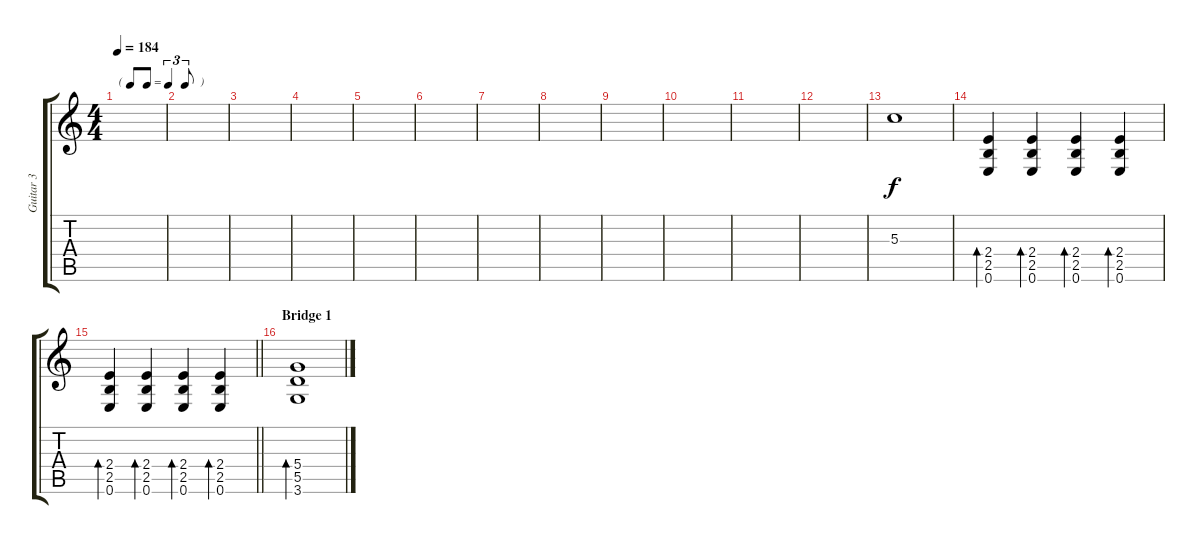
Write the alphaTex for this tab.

\track ("Guitar 3" "Guitar 3") {instrument acousticguitarsteel}
\staff {score tabs}
\tuning (E4 B3 G3 D3 A2 E2) {hide}
\ts (4 4)
\tf triplet8th
\tempo 184
\clef g2
\ks c
|
|
|
|
|
|
|
|
|
|
|
|
5.3.1 |
(2.4 2.5 0.6).4{bd 60} (2.4 2.5 0.6).4{bd 60} (2.4 2.5 0.6).4{bd 60} (2.4 2.5 0.6).4{bd 60} |
\barLineRight lightlight
(2.4 2.5 0.6).4{bd 60} (2.4 2.5 0.6).4{bd 60} (2.4 2.5 0.6).4{bd 60} (2.4 2.5 0.6).4{bd 60} |
\section ("" "Bridge 1")
(5.4 5.5 3.6).1{bd 120}
